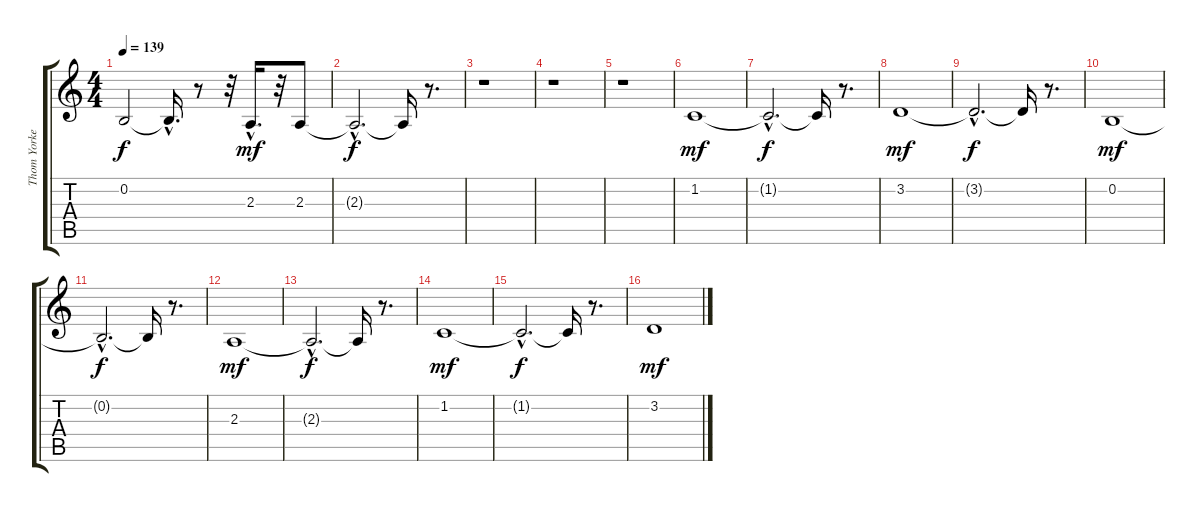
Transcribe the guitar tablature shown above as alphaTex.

\track ("Thom Yorke - Voice" "Thom Yorke") {instrument englishhorn}
\staff {score tabs}
\tuning (E4 B3 G3 D3 A2 E2) {hide}
\ts (4 4)
\tempo 139
\clef g2
\ks c
0.2{t}.2{dy f} 0.2{hac t}.16{d} r.8 r.32 2.3{hac}.16{d dy mf} r.32 2.3.8 |
2.3{hac t}.2{d dy f} 2.3{t}.16 r.8{d} |
r.1 |
r.1 |
r.1 |
1.2.1{dy mf} |
1.2{hac t}.2{d dy f} 1.2{t}.16 r.8{d} |
3.2.1{dy mf} |
3.2{hac t}.2{d dy f} 3.2{t}.16 r.8{d} |
0.2.1{dy mf} |
0.2{hac t}.2{d dy f} 0.2{t}.16 r.8{d} |
2.3.1{dy mf} |
2.3{hac t}.2{d dy f} 2.3{t}.16 r.8{d} |
1.2.1{dy mf} |
1.2{hac t}.2{d dy f} 1.2{t}.16 r.8{d} |
3.2.1{dy mf}
